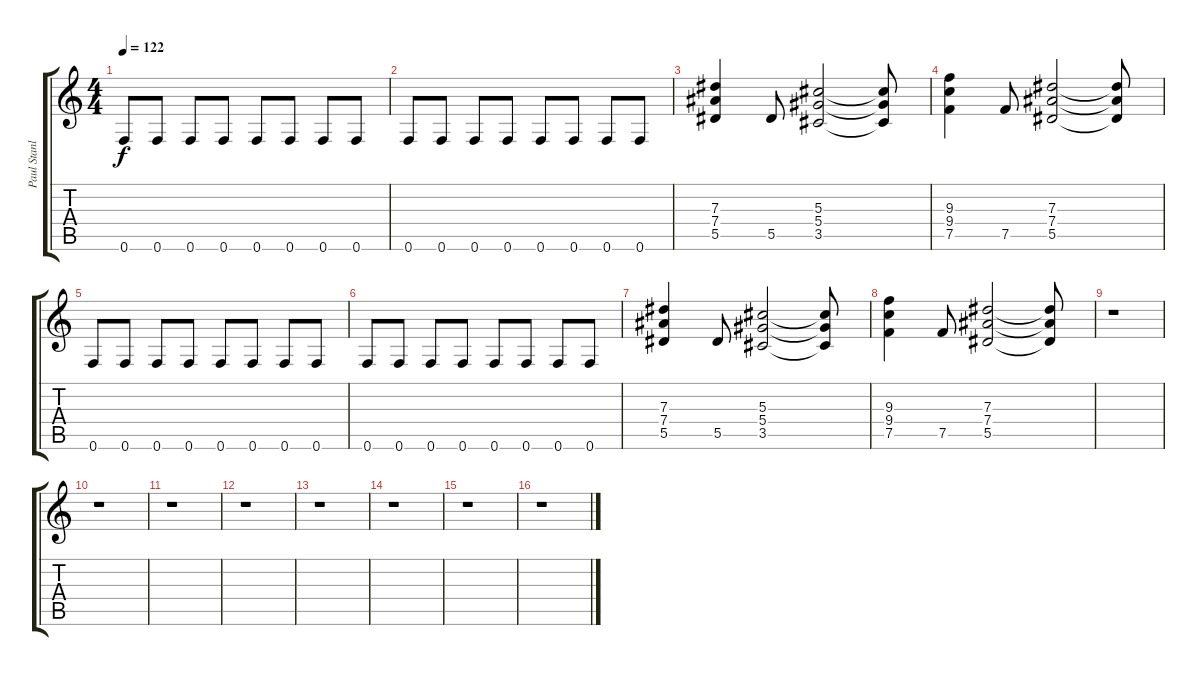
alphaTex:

\track ("Paul Stanley" "Paul Stanl") {instrument overdrivenguitar}
\staff {score tabs}
\tuning (F4 C4 Ab3 Eb3 Bb2 F2) {hide}
\ts (4 4)
\tempo 122
\clef g2
\ks c
0.6.8{dy f} 0.6.8 0.6.8 0.6.8 0.6.8 0.6.8 0.6.8 0.6.8 |
0.6.8 0.6.8 0.6.8 0.6.8 0.6.8 0.6.8 0.6.8 0.6.8 |
(7.3 7.4 5.5).4 5.5.8 (5.3 5.4 3.5).2 (5.3{t} 5.4{t} 3.5{t}).8 |
(9.3 9.4 7.5).4 7.5.8 (7.3 7.4 5.5).2 (7.3{t} 7.4{t} 5.5{t}).8 |
0.6.8 0.6.8 0.6.8 0.6.8 0.6.8 0.6.8 0.6.8 0.6.8 |
0.6.8 0.6.8 0.6.8 0.6.8 0.6.8 0.6.8 0.6.8 0.6.8 |
(7.3 7.4 5.5).4 5.5.8 (5.3 5.4 3.5).2 (5.3{t} 5.4{t} 3.5{t}).8 |
(9.3 9.4 7.5).4 7.5.8 (7.3 7.4 5.5).2 (7.3{t} 7.4{t} 5.5{t}).8 |
r.1 |
r.1 |
r.1 |
r.1 |
r.1 |
r.1 |
r.1 |
r.1
